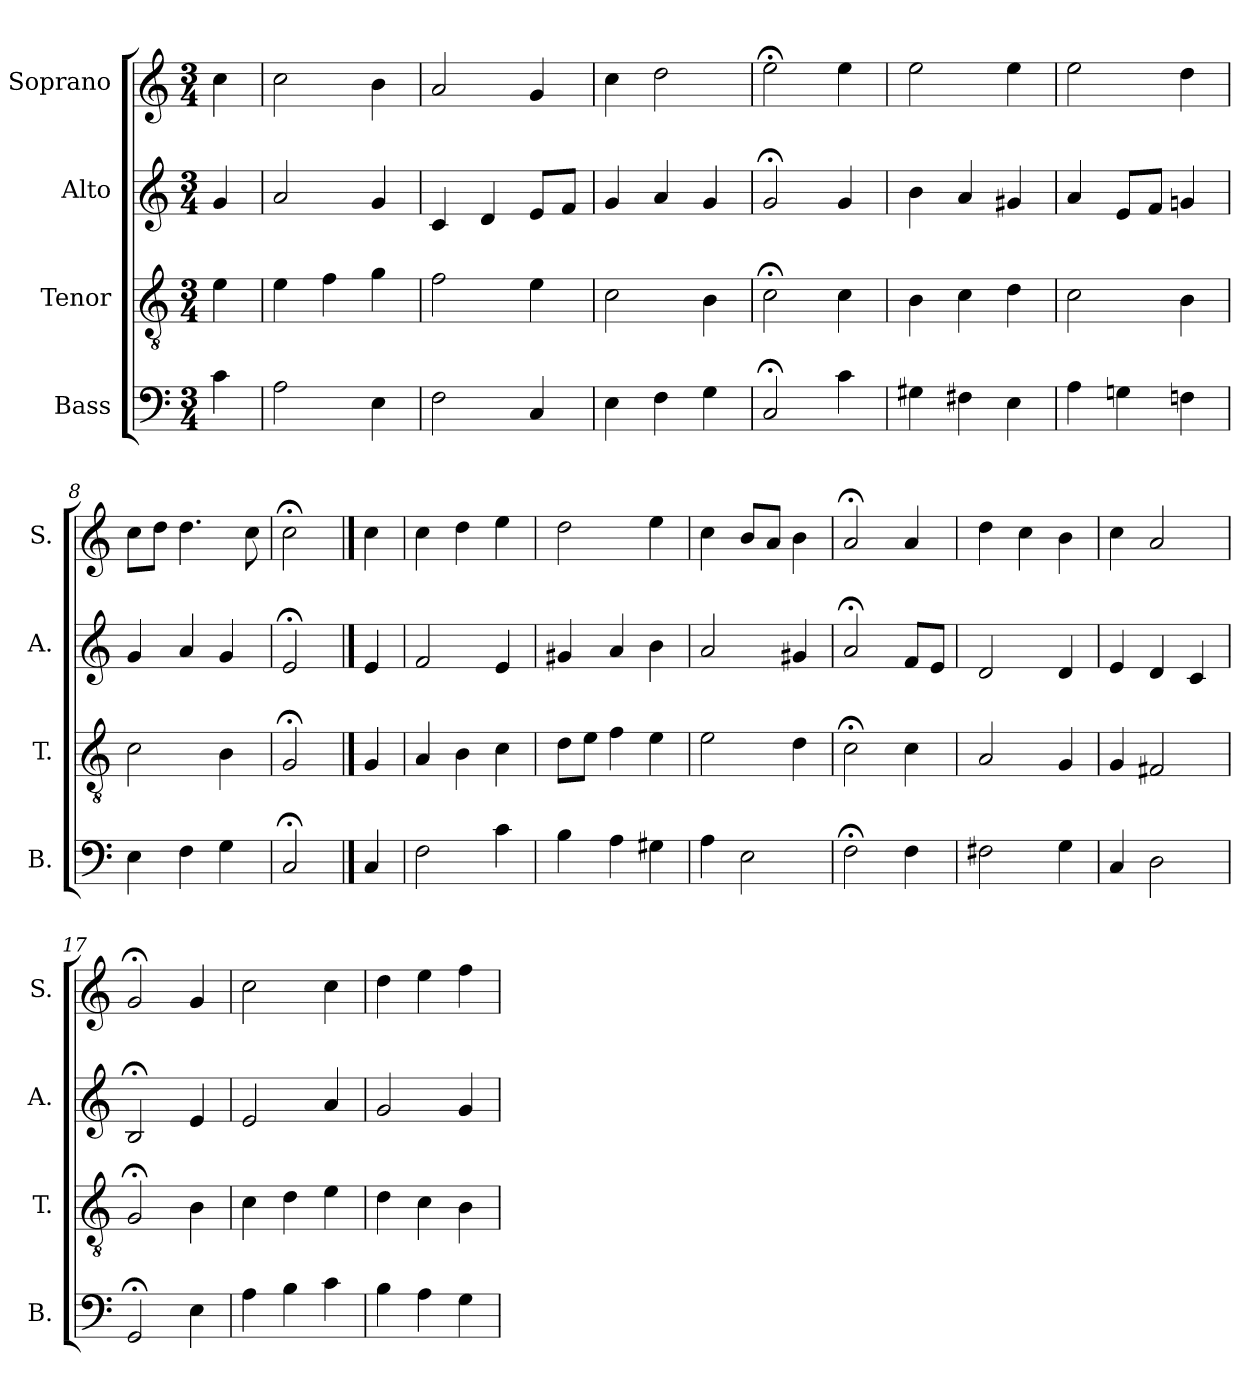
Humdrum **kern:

**kern	**kern	**kern	**kern
*part4	*part3	*part2	*part1
*staff4	*staff3	*staff2	*staff1
*I"Bass	*I"Tenor	*I"Alto	*I"Soprano
*I'B.	*I'T.	*I'A.	*I'S.
*clefF4	*clefGv2	*clefG2	*clefG2
*	*ITrd7c12	*	*
*k[]	*k[]	*k[]	*k[]
*C:	*C:	*C:	*C:
*M3/4	*M3/4	*M3/4	*M3/4
=1	=1	=1	=1
4c\	4E\	4g/	4cc\
=2	=2	=2	=2
2A\	4E\	2a/	2cc\
.	4F\	.	.
4E\	4G\	4g/	4b\
=3	=3	=3	=3
2F\	2F\	4c/	2a/
.	.	4d/	.
4C/	4E\	8e/L	4g/
.	.	8f/J	.
=4	=4	=4	=4
4E\	2C\	4g/	4cc\
4F\	.	4a/	2dd\
4G\	4BB\	4g/	.
=5	=5	=5	=5
2C;</	2C;<\	2g;</	2ee;<\
4c\	4C\	4g/	4ee\
=6	=6	=6	=6
4G#X\	4BB\	4b\	2ee\
4F#X\	4C\	4a/	.
4E\	4D\	4g#X/	4ee\
=7	=7	=7	=7
4A\	2C\	4a/	2ee\
4Gn\	.	8e/L	.
.	.	8f/J	.
4Fn\	4BB\	4gn/	4dd\
!!LO:LB:g=z
=8	=8	=8	=8
4E\	2C\	4g/	8cc\L
.	.	.	8dd\J
4F\	.	4a/	4.dd\
4G\	4BB\	4g/	.
.	.	.	8cc\
=9	=9	=9	=9
2C;</	2GG;</	2e;</	2cc;<\
==10	==10	==10	==10
4C/	4GG/	4e/	4cc\
=11	=11	=11	=11
2F\	4AA/	2f/	4cc\
.	4BB\	.	4dd\
4c\	4C\	4e/	4ee\
=12	=12	=12	=12
4B\	8D\L	4g#X/	2dd\
.	8E\J	.	.
4A\	4F\	4a/	.
4G#X\	4E\	4b\	4ee\
=13	=13	=13	=13
4A\	2E\	2a/	4cc\
2E\	.	.	8b/L
.	.	.	8a/J
.	4D\	4g#X/	4b\
=14	=14	=14	=14
2F;<\	2C;<\	2a;</	2a;</
4F\	4C\	8f/L	4a/
.	.	8e/J	.
=15	=15	=15	=15
2F#X\	2AA/	2d/	4dd\
.	.	.	4cc\
4G\	4GG/	4d/	4b\
!!LO:PB:g=z
=16	=16	=16	=16
4C/	4GG/	4e/	4cc\
2D\	2FF#X/	4d/	2a/
.	.	4c/	.
=17	=17	=17	=17
2GG;</	2GG;</	2B;</	2g;</
4E\	4BB\	4e/	4g/
=18	=18	=18	=18
4A\	4C\	2e/	2cc\
4B\	4D\	.	.
4c\	4E\	4a/	4cc\
=19	=19	=19	=19
4B\	4D\	2g/	4dd\
4A\	4C\	.	4ee\
4G\	4BB\	4g/	4ff\
=	=	=	=
*-	*-	*-	*-
